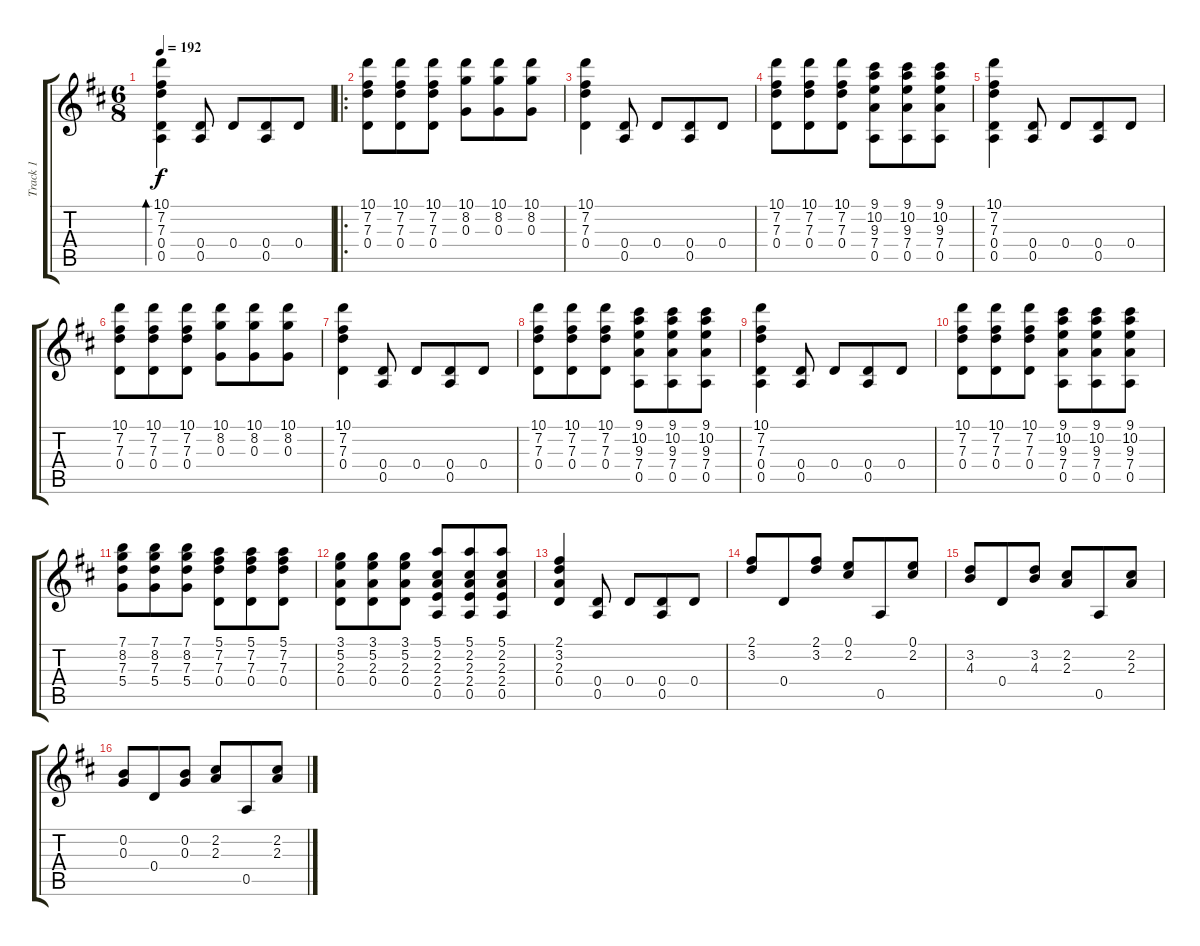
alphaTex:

\track ("Track 1" "Track 1") {instrument acousticguitarnylon}
\staff {score tabs}
\tuning (E4 B3 G3 D3 A2 E2) {hide}
\ts (6 8)
\tempo 192
\clef g2
\ks d
(10.1 7.2 7.3 0.4 0.5).4{bd 240 dy f} (0.4 0.5).8 0.4.8 (0.4 0.5).8 0.4.8 |
\ro
(10.1 7.2 7.3 0.4).8 (10.1 7.2 7.3 0.4).8 (10.1 7.2 7.3 0.4).8 (10.1 8.2 0.3).8 (10.1 8.2 0.3).8 (10.1 8.2 0.3).8 |
(10.1 7.2 7.3 0.4).4 (0.4 0.5).8 0.4.8 (0.4 0.5).8 0.4.8 |
(10.1 7.2 7.3 0.4).8 (10.1 7.2 7.3 0.4).8 (10.1 7.2 7.3 0.4).8 (9.1 10.2 9.3 7.4 0.5).8 (9.1 10.2 9.3 7.4 0.5).8 (9.1 10.2 9.3 7.4 0.5).8 |
(10.1 7.2 7.3 0.4 0.5).4 (0.4 0.5).8 0.4.8 (0.4 0.5).8 0.4.8 |
(10.1 7.2 7.3 0.4).8 (10.1 7.2 7.3 0.4).8 (10.1 7.2 7.3 0.4).8 (10.1 8.2 0.3).8 (10.1 8.2 0.3).8 (10.1 8.2 0.3).8 |
(10.1 7.2 7.3 0.4).4 (0.4 0.5).8 0.4.8 (0.4 0.5).8 0.4.8 |
(10.1 7.2 7.3 0.4).8 (10.1 7.2 7.3 0.4).8 (10.1 7.2 7.3 0.4).8 (9.1 10.2 9.3 7.4 0.5).8 (9.1 10.2 9.3 7.4 0.5).8 (9.1 10.2 9.3 7.4 0.5).8 |
(10.1 7.2 7.3 0.4 0.5).4 (0.4 0.5).8 0.4.8 (0.4 0.5).8 0.4.8 |
(10.1 7.2 7.3 0.4).8 (10.1 7.2 7.3 0.4).8 (10.1 7.2 7.3 0.4).8 (9.1 10.2 9.3 7.4 0.5).8 (9.1 10.2 9.3 7.4 0.5).8 (9.1 10.2 9.3 7.4 0.5).8 |
(7.1 8.2 7.3 5.4).8 (7.1 8.2 7.3 5.4).8 (7.1 8.2 7.3 5.4).8 (5.1 7.2 7.3 0.4).8 (5.1 7.2 7.3 0.4).8 (5.1 7.2 7.3 0.4).8 |
(3.1 5.2 2.3 0.4).8 (3.1 5.2 2.3 0.4).8 (3.1 5.2 2.3 0.4).8 (5.1 2.2 2.3 2.4 0.5).8 (5.1 2.2 2.3 2.4 0.5).8 (5.1 2.2 2.3 2.4 0.5).8 |
(2.1 3.2 2.3 0.4).4 (0.4 0.5).8 0.4.8 (0.4 0.5).8 0.4.8 |
(2.1 3.2).8 0.4.8 (2.1 3.2).8 (0.1 2.2).8 0.5.8 (0.1 2.2).8 |
(3.2 4.3).8 0.4.8 (3.2 4.3).8 (2.2 2.3).8 0.5.8 (2.2 2.3).8 |
(0.2 0.3).8 0.4.8 (0.2 0.3).8 (2.2 2.3).8 0.5.8 (2.2 2.3).8
